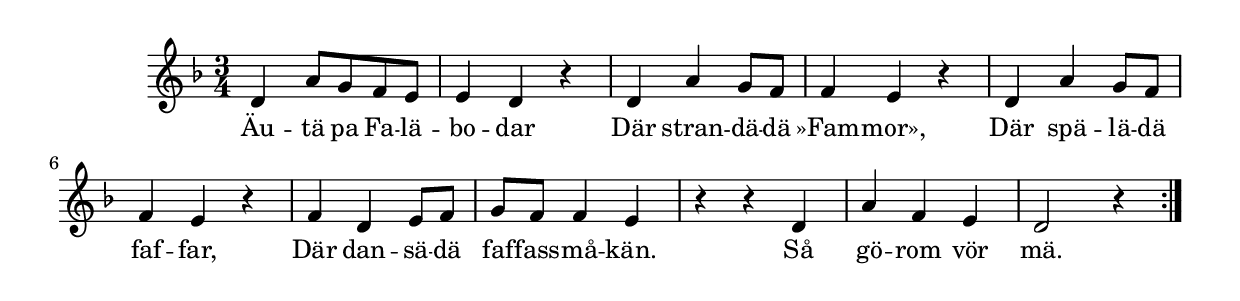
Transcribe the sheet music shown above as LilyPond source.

{
\time 3/4
\key d \minor

\repeat volta 2 { 
 d'4 a'8 g' f' e'  | 
 e'4 d' r  | 
 d' a' g'8 f'  | 
 f'4 e' r  | 
 d' a' g'8 f'  | 
 f'4 e' r  | 
  f' d' e'8 f'  | 
 g' f' f'4 e'  | 
 r r d'  | 
 a' f' e'  | 
 d'2 r4  |
 } %( endrepeat )% 
  }
 \addlyrics {
     Äu -- tä pa Fa -- lä -- bo -- dar Där stran -- dä -- dä »Fam -- mor», Där spä -- lä -- dä faf -- far,
     Där dan -- sä -- dä faf -- fass -- må -- kän. Så gö -- rom vör mä.
}
